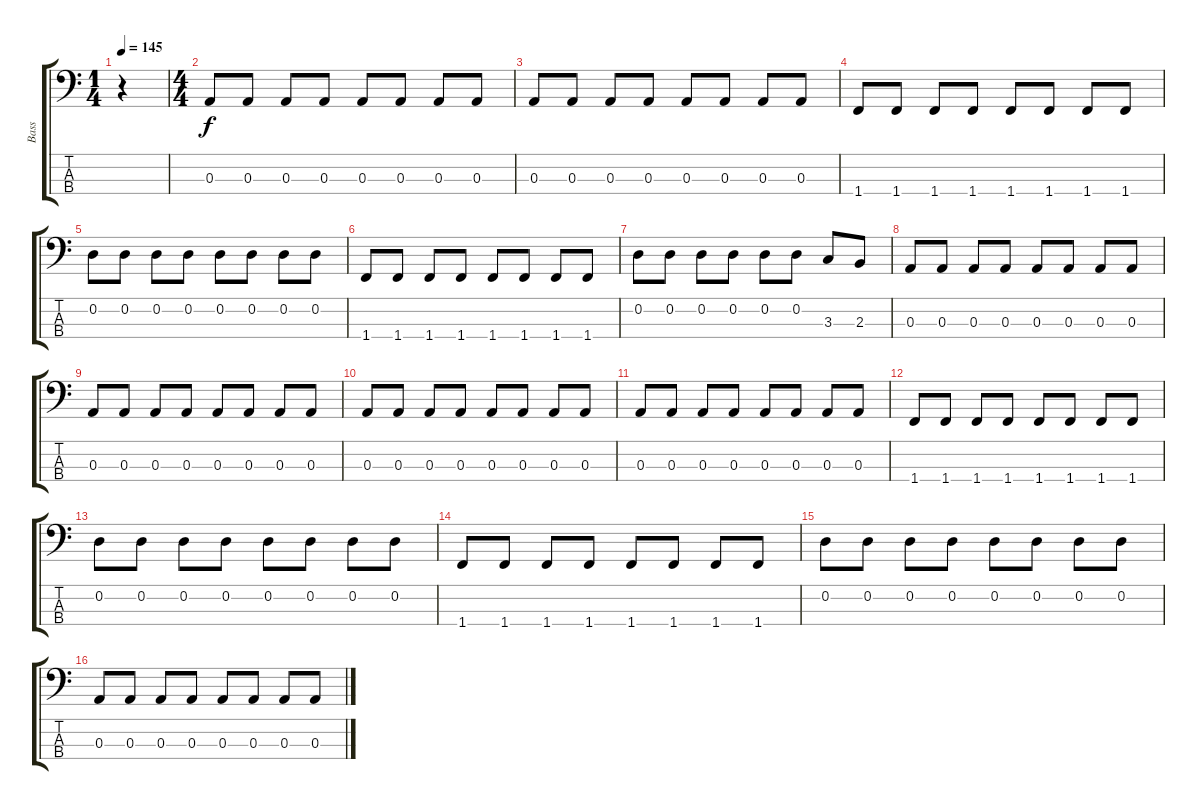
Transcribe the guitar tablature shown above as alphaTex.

\track ("Bass" "Bass") {instrument slapbass2}
\staff {score tabs}
\tuning (G2 D2 A1 E1) {hide}
\ts (1 4)
\tempo 145
\clef f4
\ks c
r.4{dy f instrument slapbass2} |
\ts (4 4)
0.3.8 0.3.8 0.3.8 0.3.8 0.3.8 0.3.8 0.3.8 0.3.8 |
0.3.8 0.3.8 0.3.8 0.3.8 0.3.8 0.3.8 0.3.8 0.3.8 |
1.4.8 1.4.8 1.4.8 1.4.8 1.4.8 1.4.8 1.4.8 1.4.8 |
0.2.8 0.2.8 0.2.8 0.2.8 0.2.8 0.2.8 0.2.8 0.2.8 |
1.4.8 1.4.8 1.4.8 1.4.8 1.4.8 1.4.8 1.4.8 1.4.8 |
0.2.8 0.2.8 0.2.8 0.2.8 0.2.8 0.2.8 3.3.8 2.3.8 |
0.3.8 0.3.8 0.3.8 0.3.8 0.3.8 0.3.8 0.3.8 0.3.8 |
0.3.8 0.3.8 0.3.8 0.3.8 0.3.8 0.3.8 0.3.8 0.3.8 |
0.3.8 0.3.8 0.3.8 0.3.8 0.3.8 0.3.8 0.3.8 0.3.8 |
0.3.8 0.3.8 0.3.8 0.3.8 0.3.8 0.3.8 0.3.8 0.3.8 |
1.4.8 1.4.8 1.4.8 1.4.8 1.4.8 1.4.8 1.4.8 1.4.8 |
0.2.8 0.2.8 0.2.8 0.2.8 0.2.8 0.2.8 0.2.8 0.2.8 |
1.4.8 1.4.8 1.4.8 1.4.8 1.4.8 1.4.8 1.4.8 1.4.8 |
0.2.8 0.2.8 0.2.8 0.2.8 0.2.8 0.2.8 0.2.8 0.2.8 |
0.3.8 0.3.8 0.3.8 0.3.8 0.3.8 0.3.8 0.3.8 0.3.8
